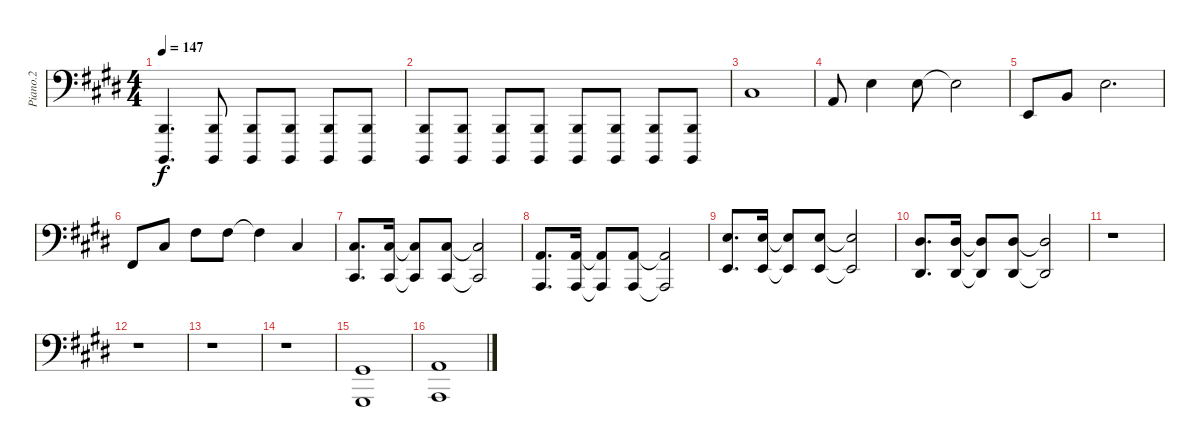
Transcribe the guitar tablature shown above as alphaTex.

\track ("Piano.2" "Piano.2") {instrument acousticgrandpiano}
\staff {score}
\tuning (C3 G2 D2 A1 E1 Eb0) {hide}
\ts (4 4)
\tempo 147
\clef f4
\ks e
(7.5 8.6).4{d dy f} (7.5 8.6).8 (7.5 8.6).8 (7.5 8.6).8 (7.5 8.6).8 (7.5 8.6).8 |
(7.5 8.6).8 (7.5 8.6).8 (7.5 8.6).8 (7.5 8.6).8 (7.5 8.6).8 (7.5 8.6).8 (7.5 8.6).8 (7.5 8.6).8 |
6.2.1 |
7.3.8 4.1.4 4.1.8 4.1{t}.2 |
2.3.8 4.2.8 4.1.2{d} |
4.3.8 1.1.8 6.1.8 6.1.8 6.1{t}.4 6.2.4 |
(6.2 4.4).8{d} (6.2 4.4).16 (6.2{t} 4.4{t}).8 (6.2 4.4).8 (6.2{t} 4.4{t}).2 |
(2.2 0.4).8{d} (2.2 0.4).16 (2.2{t} 0.4{t}).8 (2.2 0.4).8 (2.2{t} 0.4{t}).2 |
(4.1 2.3).8{d} (4.1 2.3).16 (4.1{t} 2.3{t}).8 (4.1 2.3).8 (4.1{t} 2.3{t}).2 |
(3.1 1.3).8{d} (3.1 1.3).16 (3.1{t} 1.3{t}).8 (3.1 1.3).8 (3.1{t} 1.3{t}).2 |
r.1 |
r.1 |
r.1 |
r.1 |
(6.3 4.5).1 |
(2.2 0.4).1
